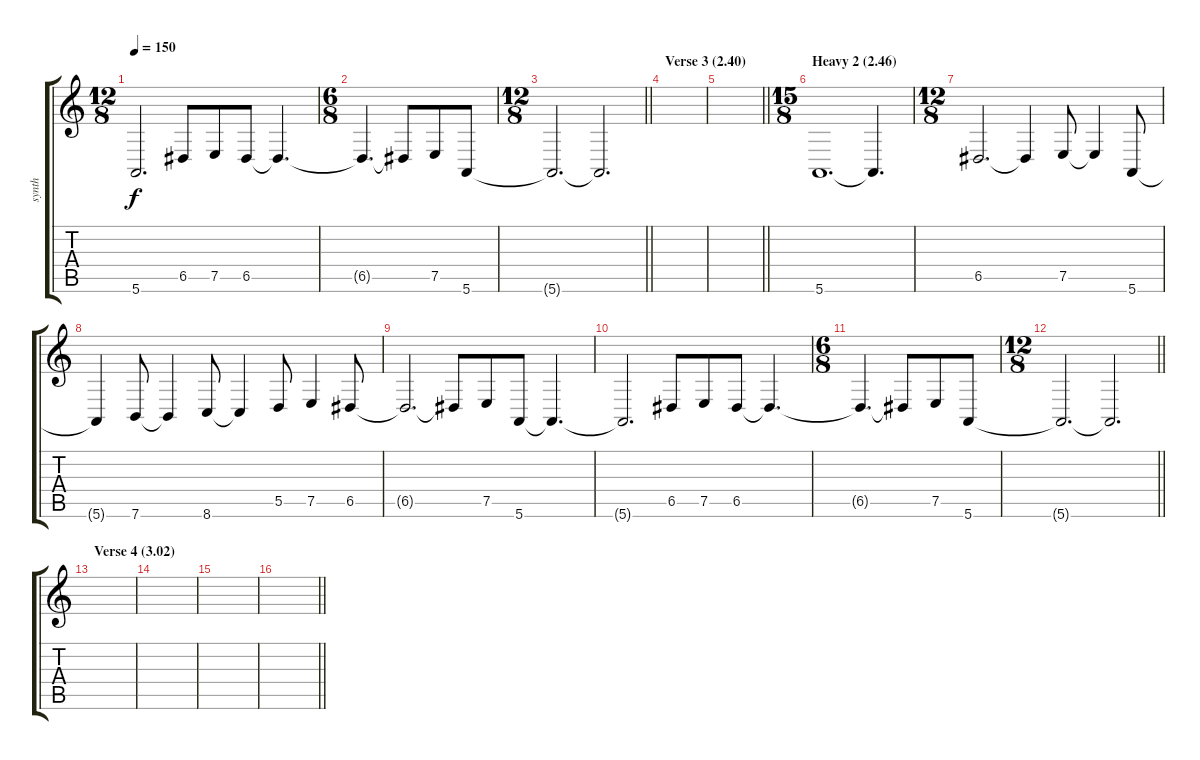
\track ("synth" "synth") {instrument lead2sawtooth}
\staff {score tabs}
\tuning (E4 B3 G3 D3 A2 E2) {hide}
\ts (12 8)
\tempo 150
\clef g2
\ks c
5.6{t}.2{d dy f} 6.5.8 7.5.8 6.5.8 6.5{t}.4{d} |
\ts (6 8)
6.5{t}.4{d} 6.5{t}.8 7.5.8 5.6.8 |
\ts (12 8)
\barLineRight lightlight
5.6{t}.2{d} 5.6{t}.2{d} |
\section ("" "Verse 3 (2.40)")
|
\barLineRight lightlight
|
\ts (15 8)
\section ("" "Heavy 2 (2.46)")
5.6.1{d} 5.6{t}.4{d} |
\ts (12 8)
6.5.2{d} 6.5{t}.4 7.5.8 7.5{t}.4 5.6.8 |
5.6{t}.4 7.6.8 7.6{t}.4 8.6.8 8.6{t}.4 5.5.8 7.5.4 6.5.8 |
6.5{t}.2{d} 6.5{t}.8 7.5.8 5.6.8 5.6{t}.4{d} |
5.6{t}.2{d} 6.5.8 7.5.8 6.5.8 6.5{t}.4{d} |
\ts (6 8)
6.5{t}.4{d} 6.5{t}.8 7.5.8 5.6.8 |
\ts (12 8)
\barLineRight lightlight
5.6{t}.2{d} 5.6{t}.2{d} |
\section ("" "Verse 4 (3.02)")
|
|
|
\barLineRight lightlight
